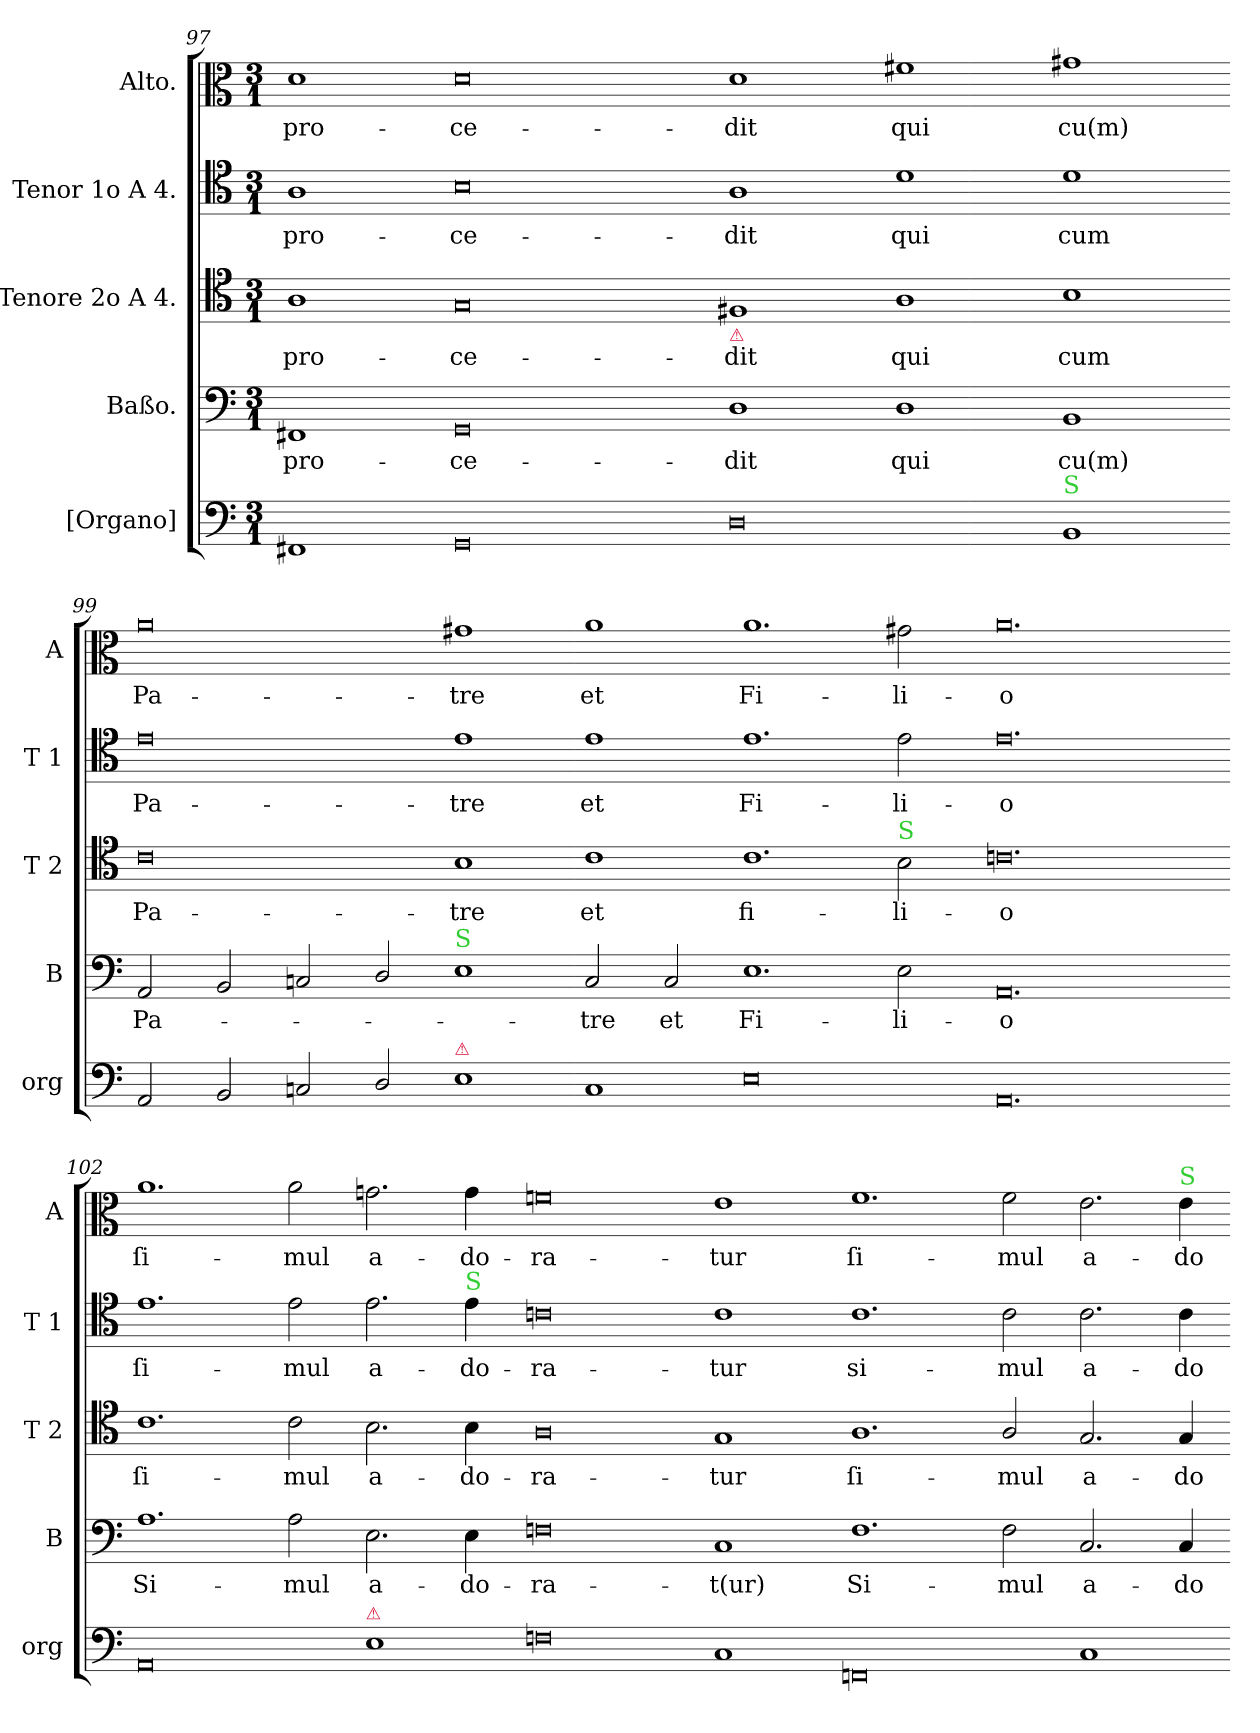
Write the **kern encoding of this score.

**kern	**kern	**text	**kern	**text	**kern	**text	**kern	**text
*part5	*part4	*part4	*part3	*part3	*part2	*part2	*part1	*part1
*staff5	*staff4	*staff4	*staff3	*staff3	*staff2	*staff2	*staff1	*staff1
*I"[Organo]	*I"Baßo.	*	*I"Tenore 2o A 4.	*	*I"Tenor 1o A 4.	*	*I"Alto.	*
*I'org	*I'B	*	*I'T 2	*	*I'T 1	*	*I'A	*
*clefF4	*clefF4	*	*clefC4	*	*clefC4	*	*clefC3	*
*k[]	*k[]	*	*k[]	*	*k[]	*	*k[]	*
*M3/1	*M3/1	*	*M3/1	*	*M3/1	*	*M3/1	*
=97	=97	=97	=97	=97	=97	=97	=97	=97
1FF#X	1FF#X	pro-	1A	pro-	1A	pro-	1d	pro-
0GG	0GG	-ce-	0G	-ce-	0B	-ce-	0d	-ce-
=98-	=98-	=98-	=98-	=98-	=98-	=98-	=98-	=98-
!	!	!	!LO:TX:b:color=crimson:t=⚠	!	!	!	!	!
0D	1D	-dit	1F#X	-dit	1A	-dit	1d	-dit
.	1D	qui	1A	qui	1d	qui	1f#X	qui
!LO:TX:a:color=limegreen:t=S	!	!	!	!	!	!	!	!
1BB	1BB	cu(m)	1B	cum	1d	cum	1g#X	cu(m)
=99-	=99-	=99-	=99-	=99-	=99-	=99-	=99-	=99-
2AA/	2AA/	Pa-	0c	Pa-	0e	Pa-	0a	Pa-
2BB/	2BB/	.	.	.	.	.	.	.
2Cn/	2Cn/	.	.	.	.	.	.	.
2D/	2D/	.	.	.	.	.	.	.
!	!LO:TX:a:color=limegreen:t=S	!	!	!	!	!	!	!
!LO:TX:a:color=crimson:t=⚠	!	!	!	!	!	!	!	!
1E	1E	.	1B	-tre	1e	-tre	1g#X	-tre
=100-	=100-	=100-	=100-	=100-	=100-	=100-	=100-	=100-
1C	2C/	-tre	1c	et	1e	et	1a	et
.	2C/	et	.	.	.	.	.	.
0E	1.E	Fi-	1.c	fi-	1.e	Fi-	1.a	Fi-
!	!	!	!LO:TX:a:color=limegreen:t=S	!	!	!	!	!
.	2E\	-li-	2B\	-li-	2e\	-li-	2g#X\	-li-
=101-	=101-	=101-	=101-	=101-	=101-	=101-	=101-	=101-
0.AA	0.AA	-o	0.cn	-o	0.e	-o	0.a	-o
=102-	=102-	=102-	=102-	=102-	=102-	=102-	=102-	=102-
0AA	1.A	Si-	1.c	ſi-	1.e	ſi-	1.a	ſi-
.	2A\	-mul	2c\	-mul	2e\	-mul	2a\	-mul
!LO:TX:a:color=crimson:t=⚠	!	!	!	!	!	!	!	!
1E	2.E\	a-	2.B\	a-	2.e\	a-	2.gn\	a-
!	!	!	!	!	!LO:TX:a:color=limegreen:t=S	!	!	!
.	4E\	-do-	4B\	-do-	4e\	-do-	4g\	-do-
=103-	=103-	=103-	=103-	=103-	=103-	=103-	=103-	=103-
0Fn	0Fn	-ra-	0A	-ra-	0cn	-ra-	0fn	-ra-
1C	1C	-t(ur)	1G	-tur	1c	-tur	1e	-tur
=104-	=104-	=104-	=104-	=104-	=104-	=104-	=104-	=104-
!	!	!LO:LY:i	!	!LO:LY:i	!	!	!	!LO:LY:i
0FFn	1.F	Si-	1.A	ſi-	1.c	si-	1.f	ſi-
!	!	!LO:LY:i	!	!LO:LY:i	!	!	!	!LO:LY:i
.	2F\	-mul	2A/	-mul	2c\	-mul	2f\	-mul
!	!	!LO:LY:i	!	!LO:LY:i	!	!	!	!LO:LY:i
1C	2.C/	a-	2.G/	a-	2.c\	a-	2.e\	a-
!	!	!	!	!	!	!	!LO:TX:a:color=limegreen:t=S	!
!	!	!LO:LY:i	!	!LO:LY:i	!	!	!	!LO:LY:i
.	4C/	-do-	4G/	-do-	4c\	-do-	4e\	-do-
=-	=-	=-	=-	=-	=-	=-	=-	=-
*-	*-	*-	*-	*-	*-	*-	*-	*-
